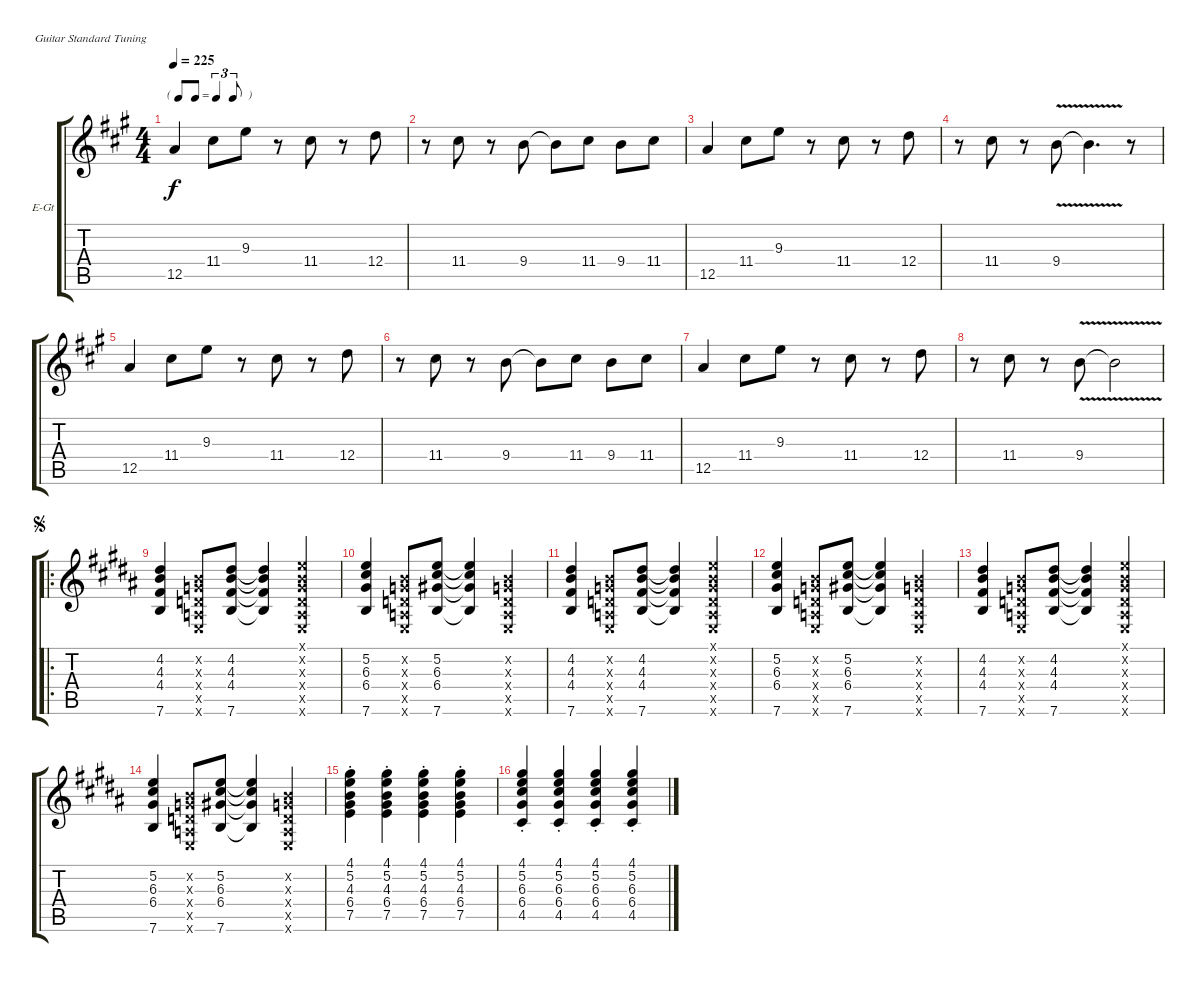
\defaultSystemsLayout 4
\bracketExtendMode groupsimilarinstruments
\firstSystemTrackNameOrientation horizontal
\otherSystemsTrackNameOrientation horizontal
\track ("Electric Guitar (Drive)" "E-Gt") {instrument overdrivenguitar}
\staff {score tabs}
\tuning (E4 B3 G3 D3 A2 E2)
\ts (4 4)
\tf triplet8th
\tempo 225
\clef g2
\ks a
12.5.4{dy f instrument overdrivenguitar} 11.4.8 9.3.8 r.8 11.4.8 r.8 12.4.8 |
r.8 11.4.8 r.8 9.4.8 9.4{t}.8 11.4.8 9.4.8 11.4.8 |
12.5.4 11.4.8 9.3.8 r.8 11.4.8 r.8 12.4.8 |
r.8 11.4.8 r.8 9.4{v}.8 9.4{v t}.4{d} r.8 |
12.5.4 11.4.8 9.3.8 r.8 11.4.8 r.8 12.4.8 |
r.8 11.4.8 r.8 9.4.8 9.4{t}.8 11.4.8 9.4.8 11.4.8 |
12.5.4 11.4.8 9.3.8 r.8 11.4.8 r.8 12.4.8 |
r.8 11.4.8 r.8 9.4{v}.8 9.4{v t}.2 |
\ro
\jump segno
\ks b
(7.6 4.4 4.3 4.2).4 (0.2{x} 0.3{x} 0.4{x} 0.5{x} 0.6{x}).8 (7.6 4.4 4.3 4.2).8 (4.2{t} 4.3{t} 4.4{t} 7.6{t}).4 (0.6{x} 0.5{x} 0.4{x} 0.3{x} 0.2{x} 0.1{x}).4 |
(7.6 5.2 6.3 6.4).4 (0.2{x} 0.3{x} 0.4{x} 0.5{x} 0.6{x}).8 (7.6 5.2 6.3 6.4).8 (7.6{t} 5.2{t} 6.3{t} 6.4{t}).4 (0.2{x} 0.3{x} 0.4{x} 0.5{x} 0.6{x}).4 |
(7.6 4.4 4.3 4.2).4 (0.2{x} 0.3{x} 0.4{x} 0.5{x} 0.6{x}).8 (7.6 4.4 4.3 4.2).8 (4.2{t} 4.3{t} 4.4{t} 7.6{t}).4 (0.6{x} 0.5{x} 0.4{x} 0.3{x} 0.2{x} 0.1{x}).4 |
(7.6 5.2 6.3 6.4).4 (0.2{x} 0.3{x} 0.4{x} 0.5{x} 0.6{x}).8 (7.6 5.2 6.3 6.4).8 (7.6{t} 5.2{t} 6.3{t} 6.4{t}).4 (0.2{x} 0.3{x} 0.4{x} 0.5{x} 0.6{x}).4 |
(7.6 4.4 4.3 4.2).4 (0.2{x} 0.3{x} 0.4{x} 0.5{x} 0.6{x}).8 (7.6 4.4 4.3 4.2).8 (4.2{t} 4.3{t} 4.4{t} 7.6{t}).4 (0.6{x} 0.5{x} 0.4{x} 0.3{x} 0.2{x} 0.1{x}).4 |
(7.6 5.2 6.3 6.4).4 (0.2{x} 0.3{x} 0.4{x} 0.5{x} 0.6{x}).8 (7.6 5.2 6.3 6.4).8 (7.6{t} 5.2{t} 6.3{t} 6.4{t}).4 (0.2{x} 0.3{x} 0.4{x} 0.5{x} 0.6{x}).4 |
(7.5{st} 6.4{st} 4.3{st} 5.2{st} 4.1{st}).4 (7.5{st} 6.4{st} 4.3{st} 5.2{st} 4.1{st}).4 (7.5{st} 6.4{st} 4.3{st} 5.2{st} 4.1{st}).4 (7.5{st} 6.4{st} 4.3{st} 5.2{st} 4.1{st}).4 |
(4.5{st} 6.4{st} 6.3{st} 5.2{st} 4.1{st}).4 (4.5{st} 6.4{st} 6.3{st} 5.2{st} 4.1{st}).4 (4.5{st} 6.4{st} 6.3{st} 5.2{st} 4.1{st}).4 (4.5{st} 6.4{st} 6.3{st} 5.2{st} 4.1{st}).4
